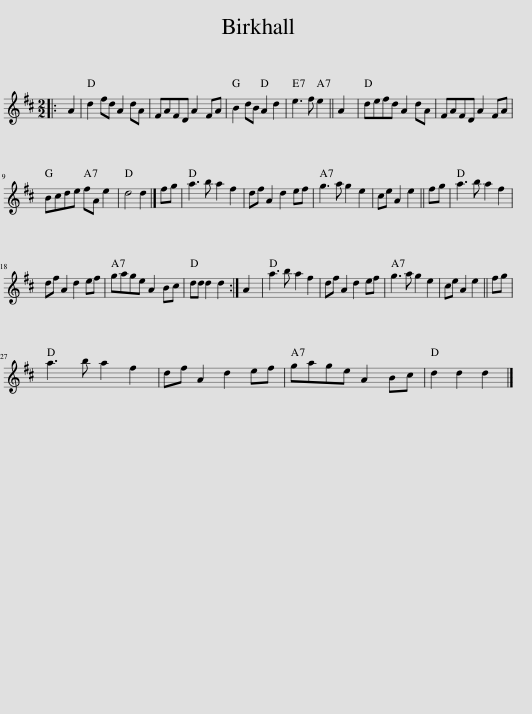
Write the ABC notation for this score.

X:1
L:1/8
M:2/2
I:linebreak $
K:D
V:1 treble
V:1
|: A2 | d2 fd A2 dA | FAFD A2 FA | B2 dB A2 d2 | e3 f e2 || %5
 A2 | defd A2 dA | FAFD A2 FA |$ Bcde fA e2 | d4 d2 |] %10
 fg | a3 b a2 f2 | df A2 d2 ef | g3 a g2 e2 | ce A2 e2 || %15
 fg | a3 b a2 f2 |$ df A2 d2 ef | gage A2 Bc | dd d2 d2 :| %20
 A2 | a3 b a2 f2 | df A2 d2 ef | g3 a g2 e2 | ce A2 e2 || %25
 fg |$ a3 b a2 f2 | df A2 d2 ef | gage A2 Bc | d2 d2 d2 |] %30
